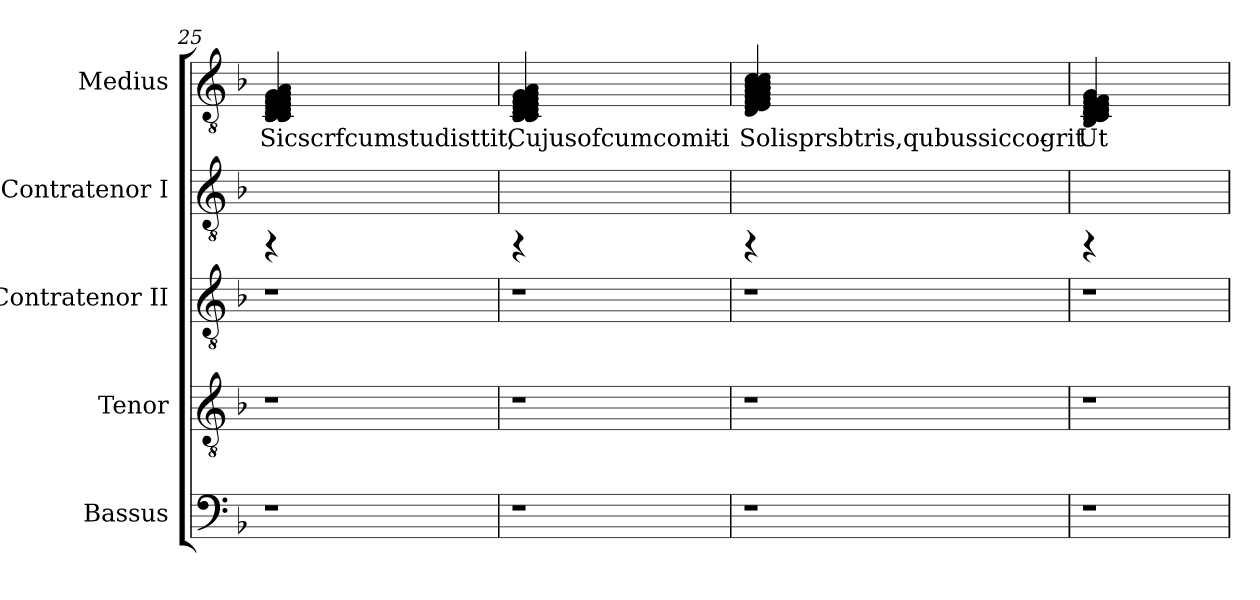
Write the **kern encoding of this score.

**kern	**kern	**kern	**kern	**kern	**text
*part5	*part4	*part3	*part2	*part1	*part1
*staff5	*staff4	*staff3	*staff2	*staff1	*staff1
*I"Bassus	*I"Tenor	*I"Contratenor II	*I"Contratenor I	*I"Medius	*
!!LO:PB:g=z
*clefF4	*clefGv2	*clefGv2	*clefGv2	*clefGv2	*
*k[b-]	*k[b-]	*k[b-]	*k[b-]	*k[b-]	*
*F:	*F:	*F:	*F:	*F:	*
=25	=25	=25	=25	=25	=25
!	!	!	!	!	!LO:LY:b:cj
1r	1r	1r	4rFF	(<(<4A/ 4G/ 4G/ 4F/ 4F/ 4F/ 4E/ 4E/ 4E/ 4D/ 4D/ 4D/ 4C/ 4C/ 4C/ 4C/	Sicscrfcumstudisttit,
.	.	.	2.ryy	2.ryy	.
!!LO:LB:g=z
=26	=26	=26	=26	=26	=26
!	!	!	!	!	!LO:LY:b:cj
1r	1r	1r	4rFF	(<(<4A/ 4G/ 4G/ 4F/ 4F/ 4F/ 4E/ 4E/ 4E/ 4D/ 4D/ 4D/ 4C/ 4C/ 4C/ 4C/	Cujusofcumcomiti-
.	.	.	2.ryy	2.ryy	.
!!LO:LB:g=z
=27	=27	=27	=27	=27	=27
!	!	!	!	!	!LO:LY:b:cj
1r	1r	1r	4rFF	(<4c/ 4c/ 4B-/ 4B-/ 4A/ 4A/ 4A/ 4G/ 4G/ 4F/ 4F/ 4E/ 4E/ 4D/	-Solisprsbtris,qubussiccogrit-
.	.	.	2.ryy	2.ryy	.
!!LO:LB:g=z
=28	=28	=28	=28	=28	=28
!	!	!	!	!	!LO:LY:b:cj
1r	1r	1r	4rFF	(<(<(<(<4G/ 4F/ 4F/ 4E/ 4E/ 4E/ 4D/ 4D/ 4D/ 4D/ 4D/ 4C/ 4C/ 4BB-/ 4C/	-Ut
.	.	.	2.ryy	2.ryy	.
=	=	=	=	=	=
*-	*-	*-	*-	*-	*-
